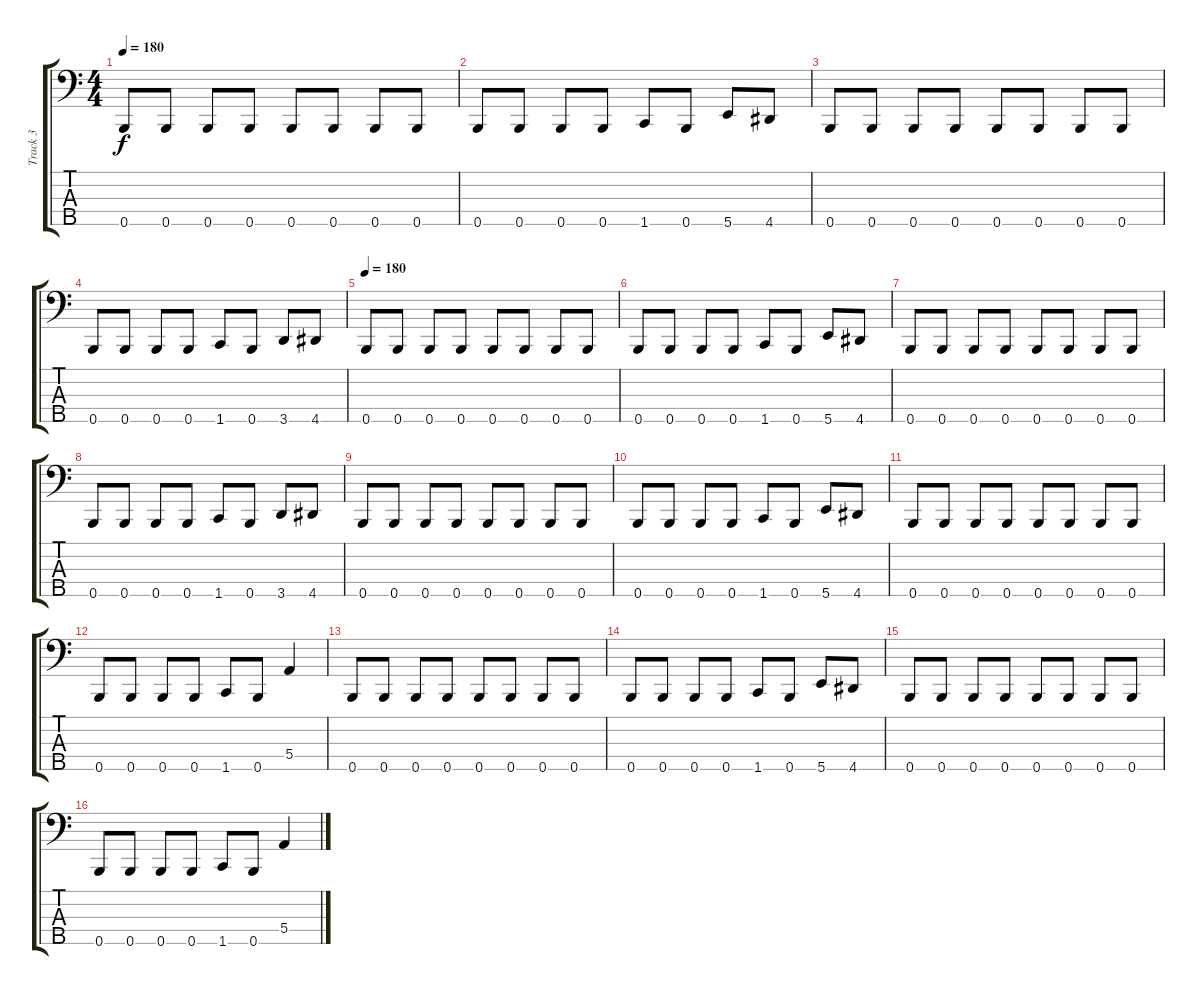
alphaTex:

\track ("Track 3" "Track 3") {instrument electricbasspick}
\staff {score tabs}
\tuning (G2 D2 A1 E1 B0) {hide}
\ts (4 4)
\tempo 180
\clef f4
\ks c
0.5.8{dy f} 0.5.8 0.5.8 0.5.8 0.5.8 0.5.8 0.5.8 0.5.8 |
0.5.8 0.5.8 0.5.8 0.5.8 1.5.8 0.5.8 5.5.8 4.5.8 |
0.5.8 0.5.8 0.5.8 0.5.8 0.5.8 0.5.8 0.5.8 0.5.8 |
0.5.8 0.5.8 0.5.8 0.5.8 1.5.8 0.5.8 3.5.8 4.5.8 |
\tempo 180
0.5.8 0.5.8 0.5.8 0.5.8 0.5.8 0.5.8 0.5.8 0.5.8 |
0.5.8 0.5.8 0.5.8 0.5.8 1.5.8 0.5.8 5.5.8 4.5.8 |
0.5.8 0.5.8 0.5.8 0.5.8 0.5.8 0.5.8 0.5.8 0.5.8 |
0.5.8 0.5.8 0.5.8 0.5.8 1.5.8 0.5.8 3.5.8 4.5.8 |
0.5.8 0.5.8 0.5.8 0.5.8 0.5.8 0.5.8 0.5.8 0.5.8 |
0.5.8 0.5.8 0.5.8 0.5.8 1.5.8 0.5.8 5.5.8 4.5.8 |
0.5.8 0.5.8 0.5.8 0.5.8 0.5.8 0.5.8 0.5.8 0.5.8 |
0.5.8 0.5.8 0.5.8 0.5.8 1.5.8 0.5.8 5.4.4 |
0.5.8 0.5.8 0.5.8 0.5.8 0.5.8 0.5.8 0.5.8 0.5.8 |
0.5.8 0.5.8 0.5.8 0.5.8 1.5.8 0.5.8 5.5.8 4.5.8 |
0.5.8 0.5.8 0.5.8 0.5.8 0.5.8 0.5.8 0.5.8 0.5.8 |
0.5.8 0.5.8 0.5.8 0.5.8 1.5.8 0.5.8 5.4.4
